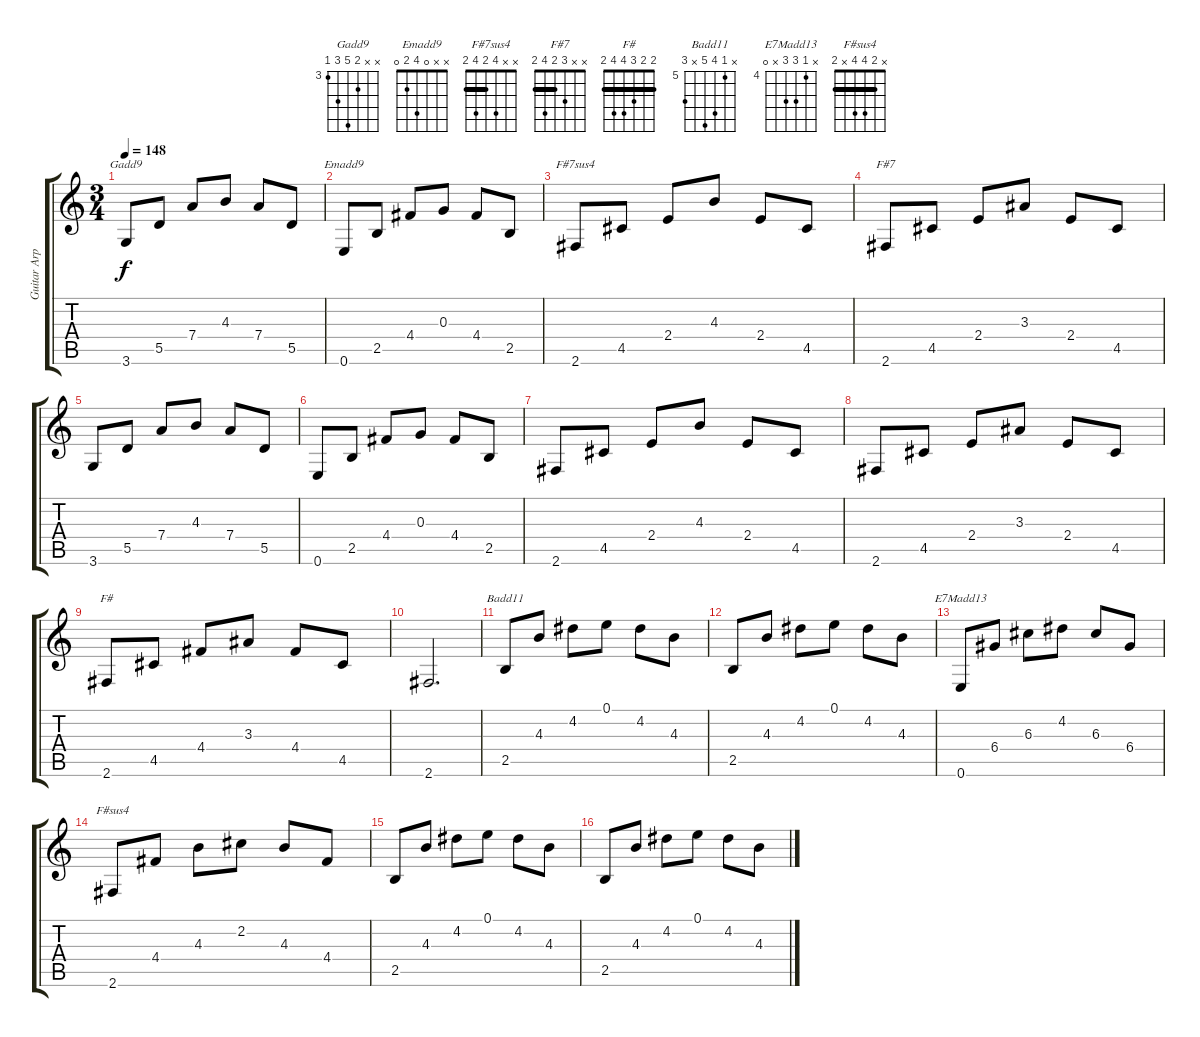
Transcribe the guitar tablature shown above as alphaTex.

\track ("Guitar Arpeggios" "Guitar Arp") {instrument electricguitarmuted}
\staff {score tabs}
\tuning (E4 B3 G3 D3 A2 E2) {hide}
\chord ("Gadd9" x x 4 7 5 3) {firstfret 3}
\chord ("Emadd9" x x 0 4 2 0)
\chord ("F#7sus4" x x 4 2 4 2) {barre 2}
\chord ("F#7" x x 3 2 4 2) {barre 2}
\chord ("F#" 2 2 3 4 4 2) {barre 2}
\chord ("Badd11" x 5 8 9 x 7) {firstfret 5}
\chord ("E7Madd13" x 4 6 6 x 0) {firstfret 4}
\chord ("F#sus4" x 2 4 4 x 2) {barre 2}
\ts (3 4)
\tempo 148
\clef g2
\ks c
3.6.8{ch "Gadd9" dy f} 5.5.8 7.4.8 4.3.8 7.4.8 5.5.8 |
0.6.8{ch "Emadd9"} 2.5.8 4.4.8 0.3.8 4.4.8 2.5.8 |
2.6.8{ch "F#7sus4"} 4.5.8 2.4.8 4.3.8 2.4.8 4.5.8 |
2.6.8{ch "F#7"} 4.5.8 2.4.8 3.3.8 2.4.8 4.5.8 |
3.6.8 5.5.8 7.4.8 4.3.8 7.4.8 5.5.8 |
0.6.8 2.5.8 4.4.8 0.3.8 4.4.8 2.5.8 |
2.6.8 4.5.8 2.4.8 4.3.8 2.4.8 4.5.8 |
2.6.8 4.5.8 2.4.8 3.3.8 2.4.8 4.5.8 |
2.6.8{ch "F#"} 4.5.8 4.4.8 3.3.8 4.4.8 4.5.8 |
2.6.2{d} |
2.5.8{ch "Badd11"} 4.3.8 4.2.8 0.1.8 4.2.8 4.3.8 |
2.5.8 4.3.8 4.2.8 0.1.8 4.2.8 4.3.8 |
0.6.8{ch "E7Madd13"} 6.4.8 6.3.8 4.2.8 6.3.8 6.4.8 |
2.6.8{ch "F#sus4"} 4.4.8 4.3.8 2.2.8 4.3.8 4.4.8 |
2.5.8 4.3.8 4.2.8 0.1.8 4.2.8 4.3.8 |
2.5.8 4.3.8 4.2.8 0.1.8 4.2.8 4.3.8
